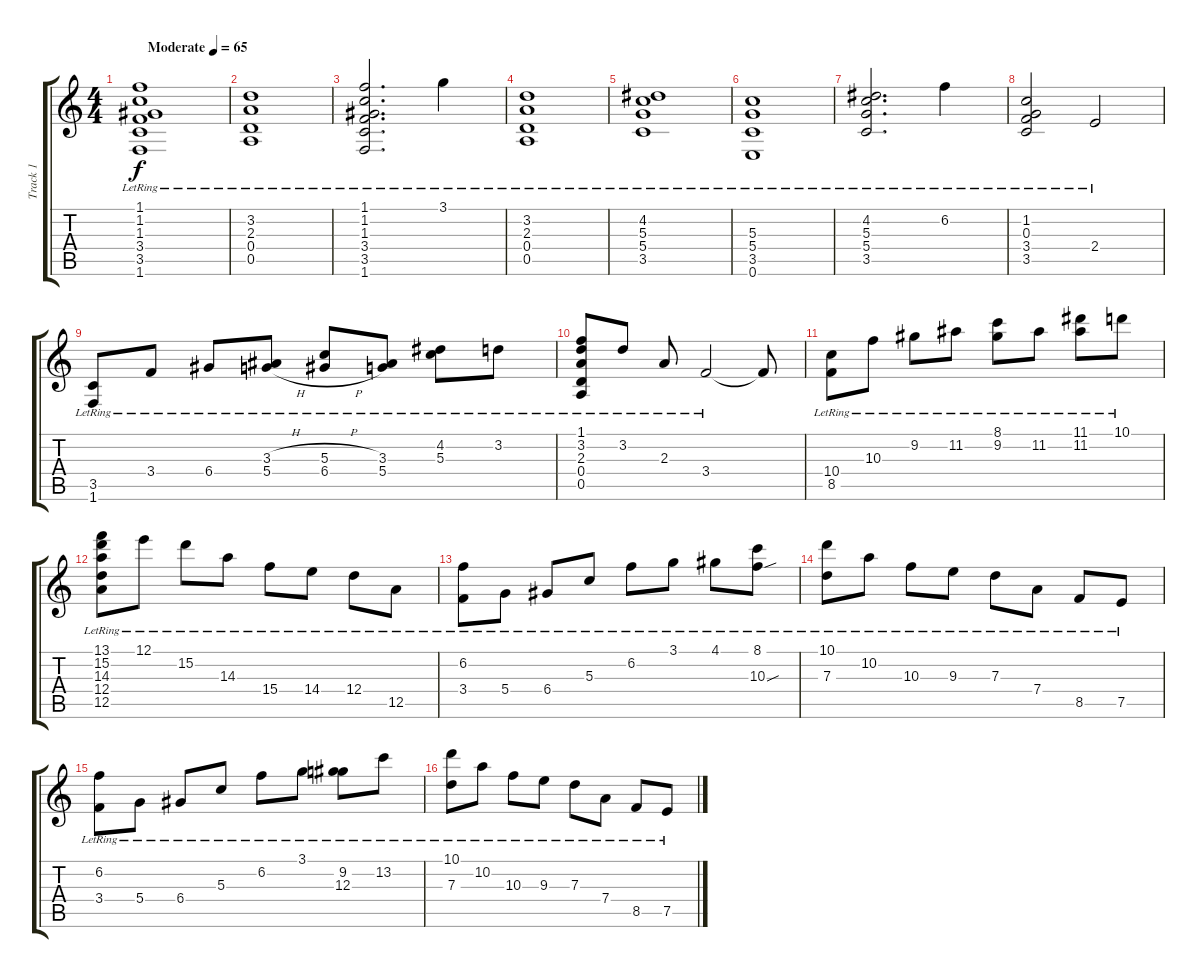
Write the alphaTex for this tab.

\track ("Track 1" "Track 1") {instrument acousticguitarsteel}
\staff {score tabs}
\tuning (E4 B3 G3 D3 A2 E2) {hide}
\ts (4 4)
\tempo (65 "Moderate")
\clef g2
\ks c
(1.1{lr} 1.2{lr} 1.3{lr} 3.4{lr} 3.5{lr} 1.6{lr}).1{dy f instrument acousticguitarsteel} |
(3.2{lr} 2.3{lr} 0.4{lr} 0.5{lr}).1 |
(1.1{lr} 1.2{lr} 1.3{lr} 3.4{lr} 3.5{lr} 1.6{lr}).2{d} 3.1{lr}.4 |
(3.2{lr} 2.3{lr} 0.4{lr} 0.5{lr}).1 |
(4.2{lr} 5.3{lr} 5.4{lr} 3.5{lr}).1 |
(5.3{lr} 5.4{lr} 3.5{lr} 0.6{lr}).1 |
(4.2{lr} 5.3{lr} 5.4{lr} 3.5{lr}).2{d} 6.2{lr}.4 |
(1.2{lr} 0.3{lr} 3.4{lr} 3.5{lr}).2 2.4{lr}.2 |
(3.5{lr} 1.6{lr}).8 3.4{lr}.8 6.4{lr}.8 (3.3{h lr} 5.4{h lr}).8 (5.3{h lr} 6.4{h lr}).8 (3.3{lr} 5.4{lr}).8 (4.2{lr} 5.3{lr}).8 3.2{lr}.8 |
(1.1{lr} 3.2{lr} 2.3{lr} 0.4{lr} 0.5{lr}).8 3.2{lr}.8 2.3{lr}.8 3.4{lr}.2 3.4{t}.8 |
(10.4{lr} 8.5{lr}).8 10.3{lr}.8 9.2{lr}.8 11.2{lr}.8 (8.1{lr} 9.2{lr}).8 11.2{lr}.8 (11.1{lr} 11.2{lr}).8 10.1{lr}.8 |
(13.1{lr} 15.2{lr} 14.3{lr} 12.4{lr} 12.5{lr}).8 12.1{lr}.8 15.2{lr}.8 14.3{lr}.8 15.4{lr}.8 14.4{lr}.8 12.4{lr}.8 12.5{lr}.8 |
(6.2{lr} 3.4{lr}).8 5.4{lr}.8 6.4{lr}.8 5.3{lr}.8 6.2{lr}.8 3.1{lr}.8 4.1{lr}.8 (8.1{lr} 10.3{sou lr}).8 |
(10.1{lr} 7.3).8 10.2{lr}.8 10.3{lr}.8 9.3{lr}.8 7.3{lr}.8 7.4{lr}.8 8.5{lr}.8 7.5{lr}.8 |
(6.2{lr} 3.4{lr}).8 5.4{lr}.8 6.4{lr}.8 5.3{lr}.8 6.2{lr}.8 3.1{lr}.8 (9.2{lr} 12.3{lr}).8 13.2{lr}.8 |
(10.1{lr} 7.3).8 10.2{lr}.8 10.3{lr}.8 9.3{lr}.8 7.3{lr}.8 7.4{lr}.8 8.5{lr}.8 7.5{lr}.8
